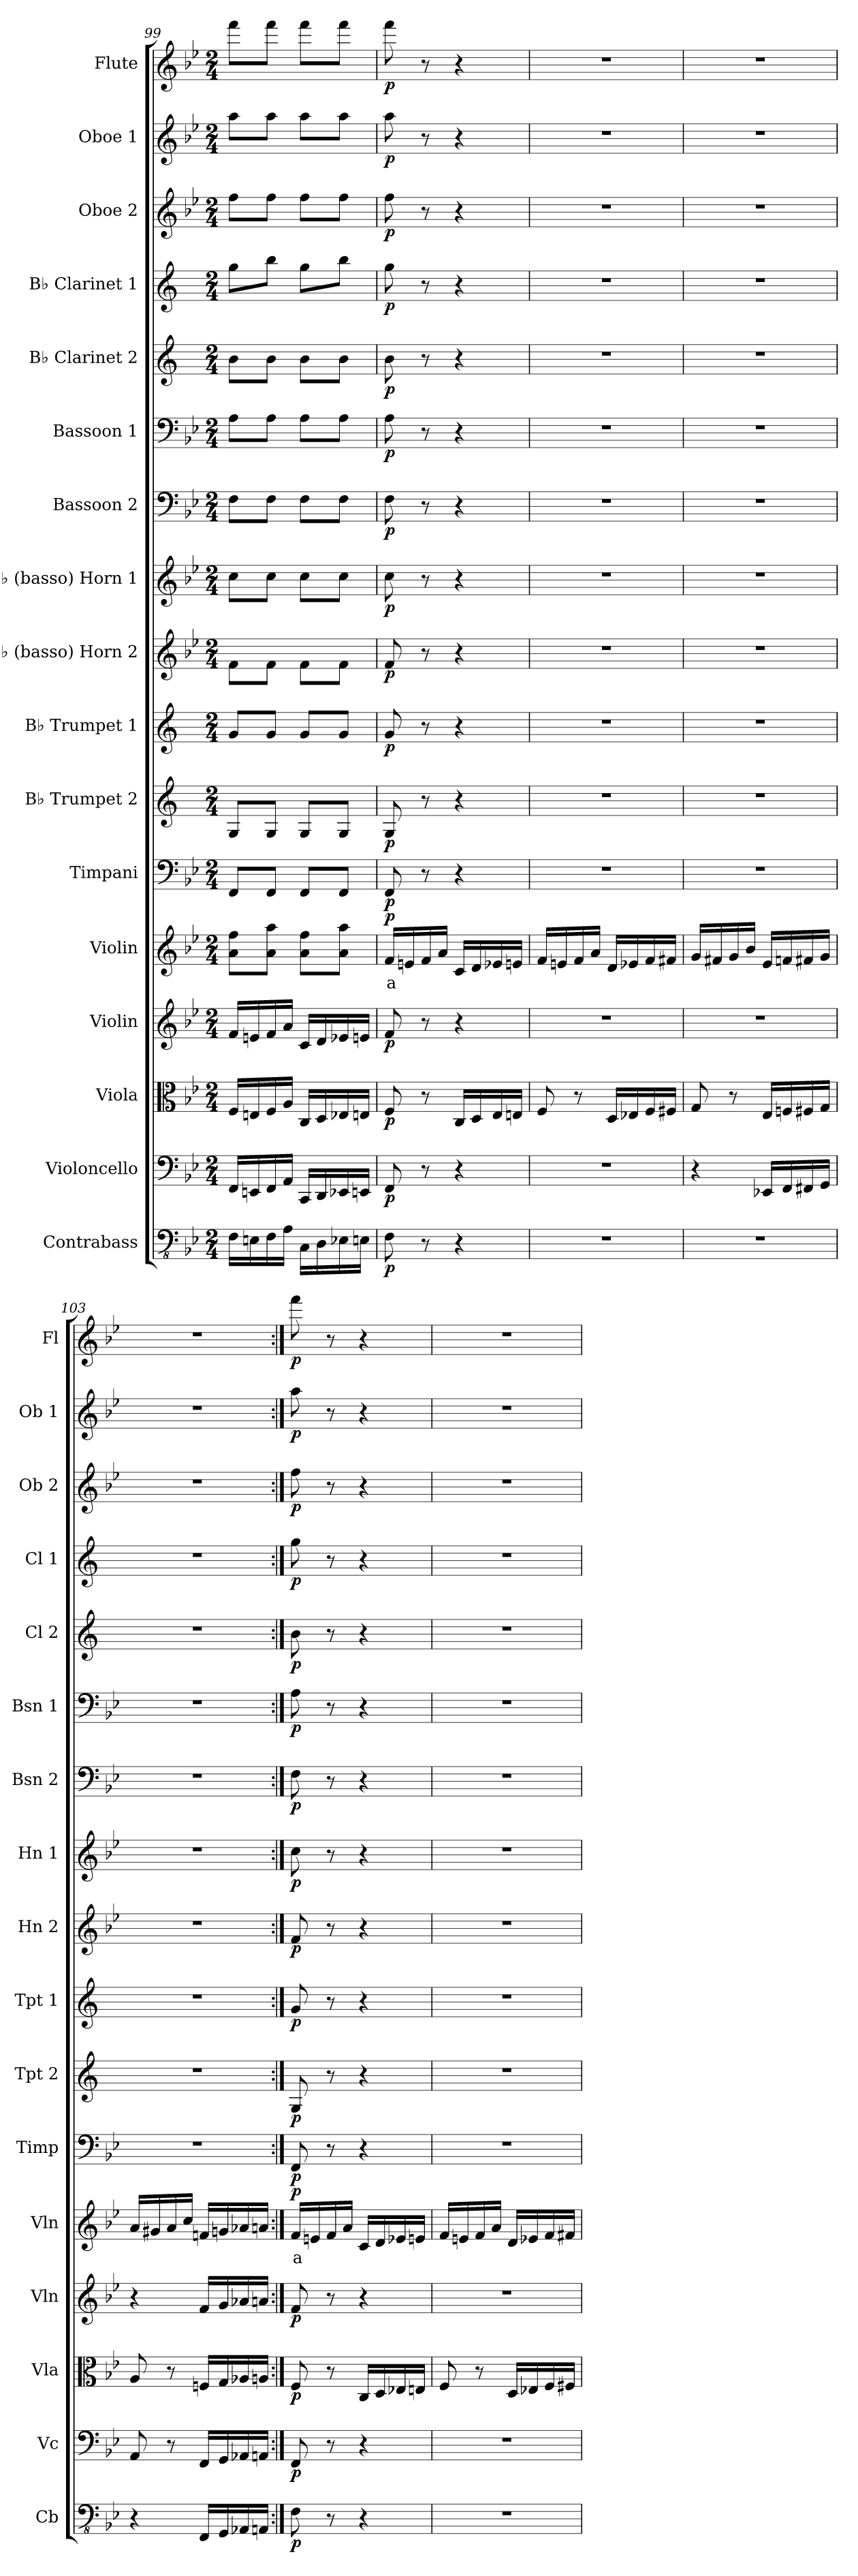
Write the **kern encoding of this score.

**kern	**dynam	**kern	**dynam	**kern	**dynam	**kern	**dynam	**kern	**text	**dynam	**kern	**dynam	**kern	**dynam	**kern	**dynam	**kern	**dynam	**kern	**dynam	**kern	**dynam	**kern	**dynam	**kern	**dynam	**kern	**dynam	**kern	**dynam	**kern	**dynam	**kern	**dynam
*part17	*part17	*part16	*part16	*part15	*part15	*part14	*part14	*part13	*part13	*part13	*part12	*part12	*part11	*part11	*part10	*part10	*part9	*part9	*part8	*part8	*part7	*part7	*part6	*part6	*part5	*part5	*part4	*part4	*part3	*part3	*part2	*part2	*part1	*part1
*staff17	*staff17	*staff16	*staff16	*staff15	*staff15	*staff14	*staff14	*staff13	*staff13	*staff13	*staff12	*staff12	*staff11	*staff11	*staff10	*staff10	*staff9	*staff9	*staff8	*staff8	*staff7	*staff7	*staff6	*staff6	*staff5	*staff5	*staff4	*staff4	*staff3	*staff3	*staff2	*staff2	*staff1	*staff1
*I"Contrabass	*	*I"Violoncello	*	*I"Viola	*	*I"Violin	*	*I"Violin	*	*	*I"Timpani	*	*I"B♭ Trumpet 2	*	*I"B♭ Trumpet 1	*	*I"B♭ (basso) Horn 2	*	*I"B♭ (basso) Horn 1	*	*I"Bassoon 2	*	*I"Bassoon 1	*	*I"B♭ Clarinet 2	*	*I"B♭ Clarinet 1	*	*I"Oboe 2	*	*I"Oboe 1	*	*I"Flute	*
*I'Cb	*	*I'Vc	*	*I'Vla	*	*I'Vln	*	*I'Vln	*	*	*I'Timp	*	*I'Tpt 2	*	*I'Tpt 1	*	*I'Hn 2	*	*I'Hn 1	*	*I'Bsn 2	*	*I'Bsn 1	*	*I'Cl 2	*	*I'Cl 1	*	*I'Ob 2	*	*I'Ob 1	*	*I'Fl	*
*clefFv4	*	*clefF4	*	*clefC3	*	*clefG2	*	*clefG2	*	*	*clefF4	*	*clefG2	*	*clefG2	*	*clefG2	*	*clefG2	*	*clefF4	*	*clefF4	*	*clefG2	*	*clefG2	*	*clefG2	*	*clefG2	*	*clefG2	*
*	*	*	*	*	*	*	*	*	*	*	*	*	*ITrd1c2	*	*ITrd1c2	*	*ITrd8c14	*	*ITrd8c14	*	*	*	*	*	*ITrd1c2	*	*ITrd1c2	*	*	*	*	*	*	*
*k[b-e-]	*	*k[b-e-]	*	*k[b-e-]	*	*k[b-e-]	*	*k[b-e-]	*	*	*k[b-e-]	*	*k[b-e-]	*	*k[b-e-]	*	*k[b-e-]	*	*k[b-e-]	*	*k[b-e-]	*	*k[b-e-]	*	*k[b-e-]	*	*k[b-e-]	*	*k[b-e-]	*	*k[b-e-]	*	*k[b-e-]	*
*M2/4	*	*M2/4	*	*M2/4	*	*M2/4	*	*M2/4	*	*	*M2/4	*	*M2/4	*	*M2/4	*	*M2/4	*	*M2/4	*	*M2/4	*	*M2/4	*	*M2/4	*	*M2/4	*	*M2/4	*	*M2/4	*	*M2/4	*
=99	=99	=99	=99	=99	=99	=99	=99	=99	=99	=99	=99	=99	=99	=99	=99	=99	=99	=99	=99	=99	=99	=99	=99	=99	=99	=99	=99	=99	=99	=99	=99	=99	=99	=99
16FF\LL	.	16FF/LL	.	16F/LL	.	16f/LL	.	8a\ 8ff\L	.	.	8FF/L	.	8F/L	.	8f/L	.	8F\L	.	8c\L	.	8F\L	.	8A\L	.	8a\L	.	8ff\L	.	8ff\L	.	8aa\L	.	8fff\L	.
16EEn\	.	16EEn/	.	16En/	.	16en/	.	.	.	.	.	.	.	.	.	.	.	.	.	.	.	.	.	.	.	.	.	.	.	.	.	.	.	.
16FF\	.	16FF/	.	16F/	.	16f/	.	8a\ 8aa\J	.	.	8FF/J	.	8F/J	.	8f/J	.	8F\J	.	8c\J	.	8F\J	.	8A\J	.	8a\J	.	8aa\J	.	8ff\J	.	8aa\J	.	8fff\J	.
16AA\JJ	.	16AA/JJ	.	16A/JJ	.	16a/JJ	.	.	.	.	.	.	.	.	.	.	.	.	.	.	.	.	.	.	.	.	.	.	.	.	.	.	.	.
16CC\LL	.	16CC/LL	.	16C/LL	.	16c/LL	.	8a\ 8ff\L	.	.	8FF/L	.	8F/L	.	8f/L	.	8F\L	.	8c\L	.	8F\L	.	8A\L	.	8a\L	.	8ff\L	.	8ff\L	.	8aa\L	.	8fff\L	.
16DD\	.	16DD/	.	16D/	.	16d/	.	.	.	.	.	.	.	.	.	.	.	.	.	.	.	.	.	.	.	.	.	.	.	.	.	.	.	.
16EE-X\	.	16EE-X/	.	16E-X/	.	16e-X/	.	8a\ 8aa\J	.	.	8FF/J	.	8F/J	.	8f/J	.	8F\J	.	8c\J	.	8F\J	.	8A\J	.	8a\J	.	8aa\J	.	8ff\J	.	8aa\J	.	8fff\J	.
16EEn\JJ	.	16EEn/JJ	.	16En/JJ	.	16en/JJ	.	.	.	.	.	.	.	.	.	.	.	.	.	.	.	.	.	.	.	.	.	.	.	.	.	.	.	.
=100	=100	=100	=100	=100	=100	=100	=100	=100	=100	=100	=100	=100	=100	=100	=100	=100	=100	=100	=100	=100	=100	=100	=100	=100	=100	=100	=100	=100	=100	=100	=100	=100	=100	=100
!	!LO:DY:b	!	!LO:DY:b	!	!LO:DY:b	!	!LO:DY:b	!	!LO:LY:b:color=#FF0000	!LO:DY:b	!	!LO:DY:b	!	!LO:DY:b	!	!LO:DY:b	!	!LO:DY:b	!	!LO:DY:b	!	!LO:DY:b	!	!LO:DY:b	!	!LO:DY:b	!	!LO:DY:b	!	!LO:DY:b	!	!LO:DY:b	!	!LO:DY:b
8FF\	p	8FF/	p	8F/	p	8f/	p	16f/LL	a	p	8FF/	p	8F/	p	8f/	p	8F/	p	8c\	p	8F\	p	8A\	p	8a\	p	8ff\	p	8ff\	p	8aa\	p	8fff\	p
.	.	.	.	.	.	.	.	16en/	.	.	.	.	.	.	.	.	.	.	.	.	.	.	.	.	.	.	.	.	.	.	.	.	.	.
8r	.	8r	.	8r	.	8r	.	16f/	.	.	8r	.	8r	.	8r	.	8r	.	8r	.	8r	.	8r	.	8r	.	8r	.	8r	.	8r	.	8r	.
.	.	.	.	.	.	.	.	16a/JJ	.	.	.	.	.	.	.	.	.	.	.	.	.	.	.	.	.	.	.	.	.	.	.	.	.	.
4r	.	4r	.	16C/LL	.	4r	.	16c/LL	.	.	4r	.	4r	.	4r	.	4r	.	4r	.	4r	.	4r	.	4r	.	4r	.	4r	.	4r	.	4r	.
.	.	.	.	16D/	.	.	.	16d/	.	.	.	.	.	.	.	.	.	.	.	.	.	.	.	.	.	.	.	.	.	.	.	.	.	.
.	.	.	.	16E-/	.	.	.	16e-X/	.	.	.	.	.	.	.	.	.	.	.	.	.	.	.	.	.	.	.	.	.	.	.	.	.	.
.	.	.	.	16En/JJ	.	.	.	16en/JJ	.	.	.	.	.	.	.	.	.	.	.	.	.	.	.	.	.	.	.	.	.	.	.	.	.	.
=101	=101	=101	=101	=101	=101	=101	=101	=101	=101	=101	=101	=101	=101	=101	=101	=101	=101	=101	=101	=101	=101	=101	=101	=101	=101	=101	=101	=101	=101	=101	=101	=101	=101	=101
2r	.	2r	.	8F/	.	2r	.	16f/LL	.	.	2r	.	2r	.	2r	.	2r	.	2r	.	2r	.	2r	.	2r	.	2r	.	2r	.	2r	.	2r	.
.	.	.	.	.	.	.	.	16en/	.	.	.	.	.	.	.	.	.	.	.	.	.	.	.	.	.	.	.	.	.	.	.	.	.	.
.	.	.	.	8r	.	.	.	16f/	.	.	.	.	.	.	.	.	.	.	.	.	.	.	.	.	.	.	.	.	.	.	.	.	.	.
.	.	.	.	.	.	.	.	16a/JJ	.	.	.	.	.	.	.	.	.	.	.	.	.	.	.	.	.	.	.	.	.	.	.	.	.	.
.	.	.	.	16D/LL	.	.	.	16d/LL	.	.	.	.	.	.	.	.	.	.	.	.	.	.	.	.	.	.	.	.	.	.	.	.	.	.
.	.	.	.	16E-X/	.	.	.	16e-X/	.	.	.	.	.	.	.	.	.	.	.	.	.	.	.	.	.	.	.	.	.	.	.	.	.	.
.	.	.	.	16F/	.	.	.	16f/	.	.	.	.	.	.	.	.	.	.	.	.	.	.	.	.	.	.	.	.	.	.	.	.	.	.
.	.	.	.	16F#X/JJ	.	.	.	16f#X/JJ	.	.	.	.	.	.	.	.	.	.	.	.	.	.	.	.	.	.	.	.	.	.	.	.	.	.
!!LO:PB:g=z
=102	=102	=102	=102	=102	=102	=102	=102	=102	=102	=102	=102	=102	=102	=102	=102	=102	=102	=102	=102	=102	=102	=102	=102	=102	=102	=102	=102	=102	=102	=102	=102	=102	=102	=102
2r	.	4r	.	8G/	.	2r	.	16g/LL	.	.	2r	.	2r	.	2r	.	2r	.	2r	.	2r	.	2r	.	2r	.	2r	.	2r	.	2r	.	2r	.
.	.	.	.	.	.	.	.	16f#X/	.	.	.	.	.	.	.	.	.	.	.	.	.	.	.	.	.	.	.	.	.	.	.	.	.	.
.	.	.	.	8r	.	.	.	16g/	.	.	.	.	.	.	.	.	.	.	.	.	.	.	.	.	.	.	.	.	.	.	.	.	.	.
.	.	.	.	.	.	.	.	16b-/JJ	.	.	.	.	.	.	.	.	.	.	.	.	.	.	.	.	.	.	.	.	.	.	.	.	.	.
.	.	16EE-X/LL	.	16E-/LL	.	.	.	16e-/LL	.	.	.	.	.	.	.	.	.	.	.	.	.	.	.	.	.	.	.	.	.	.	.	.	.	.
.	.	16FF/	.	16Fn/	.	.	.	16fn/	.	.	.	.	.	.	.	.	.	.	.	.	.	.	.	.	.	.	.	.	.	.	.	.	.	.
.	.	16FF#X/	.	16F#X/	.	.	.	16f#X/	.	.	.	.	.	.	.	.	.	.	.	.	.	.	.	.	.	.	.	.	.	.	.	.	.	.
.	.	16GG/JJ	.	16G/JJ	.	.	.	16g/JJ	.	.	.	.	.	.	.	.	.	.	.	.	.	.	.	.	.	.	.	.	.	.	.	.	.	.
=103	=103	=103	=103	=103	=103	=103	=103	=103	=103	=103	=103	=103	=103	=103	=103	=103	=103	=103	=103	=103	=103	=103	=103	=103	=103	=103	=103	=103	=103	=103	=103	=103	=103	=103
4r	.	8AA/	.	8A/	.	4r	.	16a/LL	.	.	2r	.	2r	.	2r	.	2r	.	2r	.	2r	.	2r	.	2r	.	2r	.	2r	.	2r	.	2r	.
.	.	.	.	.	.	.	.	16g#X/	.	.	.	.	.	.	.	.	.	.	.	.	.	.	.	.	.	.	.	.	.	.	.	.	.	.
.	.	8r	.	8r	.	.	.	16a/	.	.	.	.	.	.	.	.	.	.	.	.	.	.	.	.	.	.	.	.	.	.	.	.	.	.
.	.	.	.	.	.	.	.	16cc/JJ	.	.	.	.	.	.	.	.	.	.	.	.	.	.	.	.	.	.	.	.	.	.	.	.	.	.
16FFF/LL	.	16FF/LL	.	16Fn/LL	.	16f/LL	.	16fn/LL	.	.	.	.	.	.	.	.	.	.	.	.	.	.	.	.	.	.	.	.	.	.	.	.	.	.
16GGG/	.	16GG/	.	16G/	.	16g/	.	16gn/	.	.	.	.	.	.	.	.	.	.	.	.	.	.	.	.	.	.	.	.	.	.	.	.	.	.
16AAA-X/	.	16AA-X/	.	16A-X/	.	16a-X/	.	16a-X/	.	.	.	.	.	.	.	.	.	.	.	.	.	.	.	.	.	.	.	.	.	.	.	.	.	.
16AAAn/JJ	.	16AAn/JJ	.	16An/JJ	.	16an/JJ	.	16an/JJ	.	.	.	.	.	.	.	.	.	.	.	.	.	.	.	.	.	.	.	.	.	.	.	.	.	.
=104:|!	=104:|!	=104:|!	=104:|!	=104:|!	=104:|!	=104:|!	=104:|!	=104:|!	=104:|!	=104:|!	=104:|!	=104:|!	=104:|!	=104:|!	=104:|!	=104:|!	=104:|!	=104:|!	=104:|!	=104:|!	=104:|!	=104:|!	=104:|!	=104:|!	=104:|!	=104:|!	=104:|!	=104:|!	=104:|!	=104:|!	=104:|!	=104:|!	=104:|!	=104:|!
!	!LO:DY:b	!	!LO:DY:b	!	!LO:DY:b	!	!LO:DY:b	!	!LO:LY:b:color=#FF0000	!LO:DY:b	!	!LO:DY:b	!	!LO:DY:b	!	!LO:DY:b	!	!LO:DY:b	!	!LO:DY:b	!	!LO:DY:b	!	!LO:DY:b	!	!LO:DY:b	!	!LO:DY:b	!	!LO:DY:b	!	!LO:DY:b	!	!LO:DY:b
8FF\	p	8FF/	p	8F/	p	8f/	p	16f/LL	a	p	8FF/	p	8F/	p	8f/	p	8F/	p	8c\	p	8F\	p	8A\	p	8a\	p	8ff\	p	8ff\	p	8aa\	p	8fff\	p
.	.	.	.	.	.	.	.	16en/	.	.	.	.	.	.	.	.	.	.	.	.	.	.	.	.	.	.	.	.	.	.	.	.	.	.
8r	.	8r	.	8r	.	8r	.	16f/	.	.	8r	.	8r	.	8r	.	8r	.	8r	.	8r	.	8r	.	8r	.	8r	.	8r	.	8r	.	8r	.
.	.	.	.	.	.	.	.	16a/JJ	.	.	.	.	.	.	.	.	.	.	.	.	.	.	.	.	.	.	.	.	.	.	.	.	.	.
4r	.	4r	.	16C/LL	.	4r	.	16c/LL	.	.	4r	.	4r	.	4r	.	4r	.	4r	.	4r	.	4r	.	4r	.	4r	.	4r	.	4r	.	4r	.
.	.	.	.	16D/	.	.	.	16d/	.	.	.	.	.	.	.	.	.	.	.	.	.	.	.	.	.	.	.	.	.	.	.	.	.	.
.	.	.	.	16E-X/	.	.	.	16e-X/	.	.	.	.	.	.	.	.	.	.	.	.	.	.	.	.	.	.	.	.	.	.	.	.	.	.
.	.	.	.	16En/JJ	.	.	.	16en/JJ	.	.	.	.	.	.	.	.	.	.	.	.	.	.	.	.	.	.	.	.	.	.	.	.	.	.
=105	=105	=105	=105	=105	=105	=105	=105	=105	=105	=105	=105	=105	=105	=105	=105	=105	=105	=105	=105	=105	=105	=105	=105	=105	=105	=105	=105	=105	=105	=105	=105	=105	=105	=105
2r	.	2r	.	8F/	.	2r	.	16f/LL	.	.	2r	.	2r	.	2r	.	2r	.	2r	.	2r	.	2r	.	2r	.	2r	.	2r	.	2r	.	2r	.
.	.	.	.	.	.	.	.	16en/	.	.	.	.	.	.	.	.	.	.	.	.	.	.	.	.	.	.	.	.	.	.	.	.	.	.
.	.	.	.	8r	.	.	.	16f/	.	.	.	.	.	.	.	.	.	.	.	.	.	.	.	.	.	.	.	.	.	.	.	.	.	.
.	.	.	.	.	.	.	.	16a/JJ	.	.	.	.	.	.	.	.	.	.	.	.	.	.	.	.	.	.	.	.	.	.	.	.	.	.
.	.	.	.	16D/LL	.	.	.	16d/LL	.	.	.	.	.	.	.	.	.	.	.	.	.	.	.	.	.	.	.	.	.	.	.	.	.	.
.	.	.	.	16E-X/	.	.	.	16e-X/	.	.	.	.	.	.	.	.	.	.	.	.	.	.	.	.	.	.	.	.	.	.	.	.	.	.
.	.	.	.	16F/	.	.	.	16f/	.	.	.	.	.	.	.	.	.	.	.	.	.	.	.	.	.	.	.	.	.	.	.	.	.	.
.	.	.	.	16F#X/JJ	.	.	.	16f#X/JJ	.	.	.	.	.	.	.	.	.	.	.	.	.	.	.	.	.	.	.	.	.	.	.	.	.	.
=	=	=	=	=	=	=	=	=	=	=	=	=	=	=	=	=	=	=	=	=	=	=	=	=	=	=	=	=	=	=	=	=	=	=
*-	*-	*-	*-	*-	*-	*-	*-	*-	*-	*-	*-	*-	*-	*-	*-	*-	*-	*-	*-	*-	*-	*-	*-	*-	*-	*-	*-	*-	*-	*-	*-	*-	*-	*-
